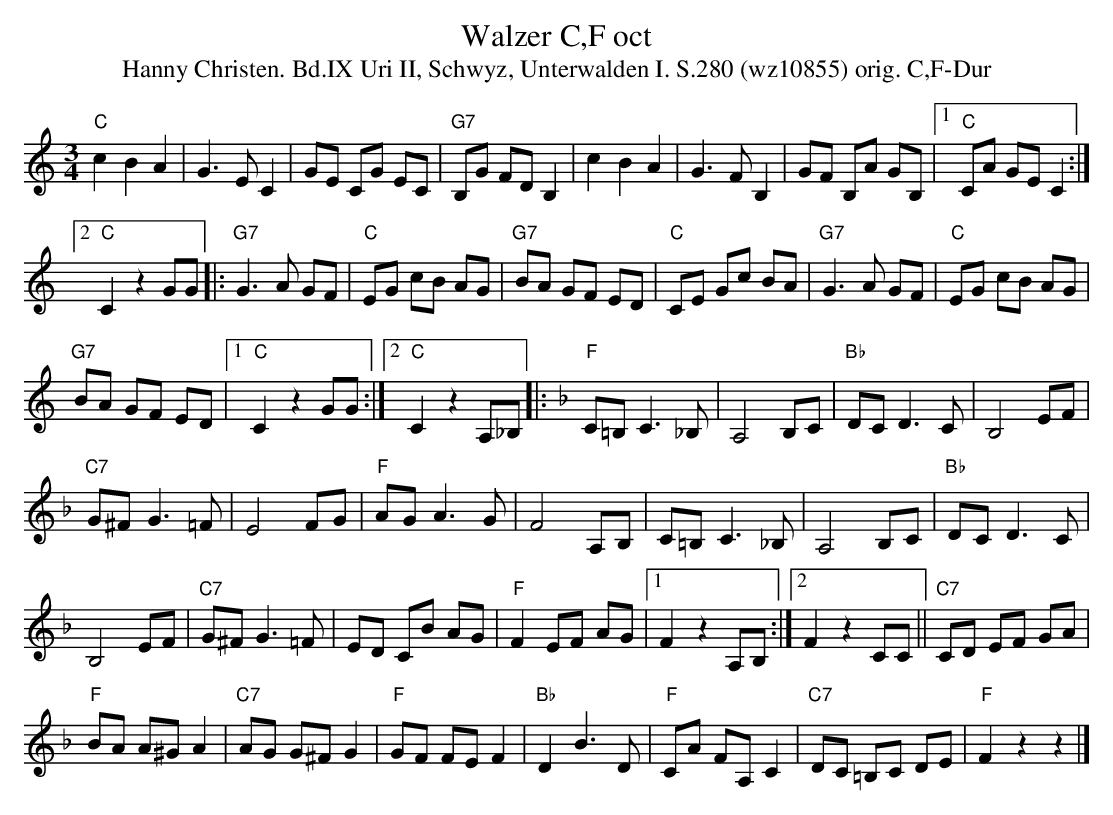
X:1
T:Walzer C,F oct
T:Hanny Christen. Bd.IX Uri II, Schwyz, Unterwalden I. S.280 (wz10855) orig. C,F-Dur
M:3/4
L:1/8
K:Cmaj
"C"c2B2A2 | G3 E C2 | GE CG EC | "G7"B,G FD B,2 | c2B2A2 | G3 F B,2 | GF B,A GB, |1 "C"CA GE C2 :|2
"C"C2 z2 GG |: "G7"G3 A GF | "C"EG cB AG | "G7"BA GF ED | "C"CE Gc BA | "G7"G3 A GF | "C"EG cB AG |
"G7"BA GF ED |1 "C"C2 z2 GG :|2 "C"C2 z2 A,_B, |: [K:Fmaj] "F"C=B, C3 _B, | A,4 B,C | "Bb"DC D3 C | B,4 EF |
"C7"G^F G3 =F | E4 FG | "F"AG A3 G | F4 A,B, | C=B, C3 _B, | A,4 B,C | "Bb"DC D3 C |
B,4 EF | "C7"G^F G3 =F | ED CB AG | "F"F2 EF AG |1 F2 z2 A,B, :|2 F2 z2 CC || "C7"CD EF GA |
"F"BA A^G A2 | "C7"AG G^F G2 | "F"GF FE F2 | "Bb"D2 B3 D | "F"CA FA, C2 | "C7"DC =B,C DE | "F"F2 z2z2 |]
